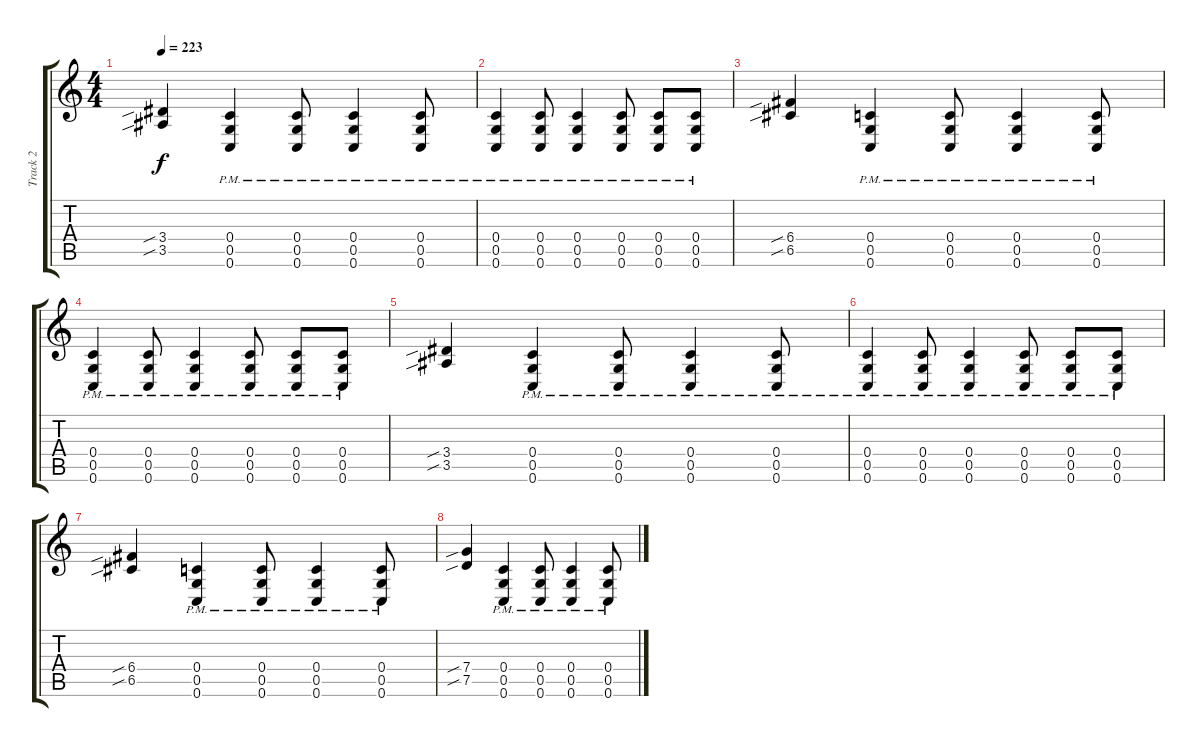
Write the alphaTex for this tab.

\track ("Track 2" "Track 2") {instrument distortionguitar}
\staff {score tabs}
\tuning (D4 A3 F3 C3 G2 C2) {hide}
\ts (4 4)
\tempo 223
\clef g2
\ks c
(3.4{sib} 3.5{sib}).4{dy f} (0.4{pm} 0.5{pm} 0.6{pm}).4 (0.4{pm} 0.5{pm} 0.6{pm}).8 (0.4{pm} 0.5{pm} 0.6{pm}).4 (0.4{pm} 0.5{pm} 0.6{pm}).8 |
(0.4{pm} 0.5{pm} 0.6{pm}).4 (0.4{pm} 0.5{pm} 0.6{pm}).8 (0.4{pm} 0.5{pm} 0.6{pm}).4 (0.4{pm} 0.5{pm} 0.6{pm}).8 (0.4{pm} 0.5{pm} 0.6{pm}).8 (0.4{pm} 0.5{pm} 0.6{pm}).8 |
(6.4{sib} 6.5{sib}).4 (0.4{pm} 0.5{pm} 0.6{pm}).4 (0.4{pm} 0.5{pm} 0.6{pm}).8 (0.4{pm} 0.5{pm} 0.6{pm}).4 (0.4{pm} 0.5{pm} 0.6{pm}).8 |
(0.4{pm} 0.5{pm} 0.6{pm}).4 (0.4{pm} 0.5{pm} 0.6{pm}).8 (0.4{pm} 0.5{pm} 0.6{pm}).4 (0.4{pm} 0.5{pm} 0.6{pm}).8 (0.4{pm} 0.5{pm} 0.6{pm}).8 (0.4{pm} 0.5{pm} 0.6{pm}).8 |
(3.4{sib} 3.5{sib}).4 (0.4{pm} 0.5{pm} 0.6{pm}).4 (0.4{pm} 0.5{pm} 0.6{pm}).8 (0.4{pm} 0.5{pm} 0.6{pm}).4 (0.4{pm} 0.5{pm} 0.6{pm}).8 |
(0.4{pm} 0.5{pm} 0.6{pm}).4 (0.4{pm} 0.5{pm} 0.6{pm}).8 (0.4{pm} 0.5{pm} 0.6{pm}).4 (0.4{pm} 0.5{pm} 0.6{pm}).8 (0.4{pm} 0.5{pm} 0.6{pm}).8 (0.4{pm} 0.5{pm} 0.6{pm}).8 |
(6.4{sib} 6.5{sib}).4 (0.4{pm} 0.5{pm} 0.6{pm}).4 (0.4{pm} 0.5{pm} 0.6{pm}).8 (0.4{pm} 0.5{pm} 0.6{pm}).4 (0.4{pm} 0.5{pm} 0.6{pm}).8 |
(7.4{sib} 7.5{sib}).4 (0.4{pm} 0.5{pm} 0.6{pm}).4 (0.4{pm} 0.5{pm} 0.6{pm}).8 (0.4{pm} 0.5{pm} 0.6{pm}).4 (0.4{pm} 0.5{pm} 0.6{pm}).8
